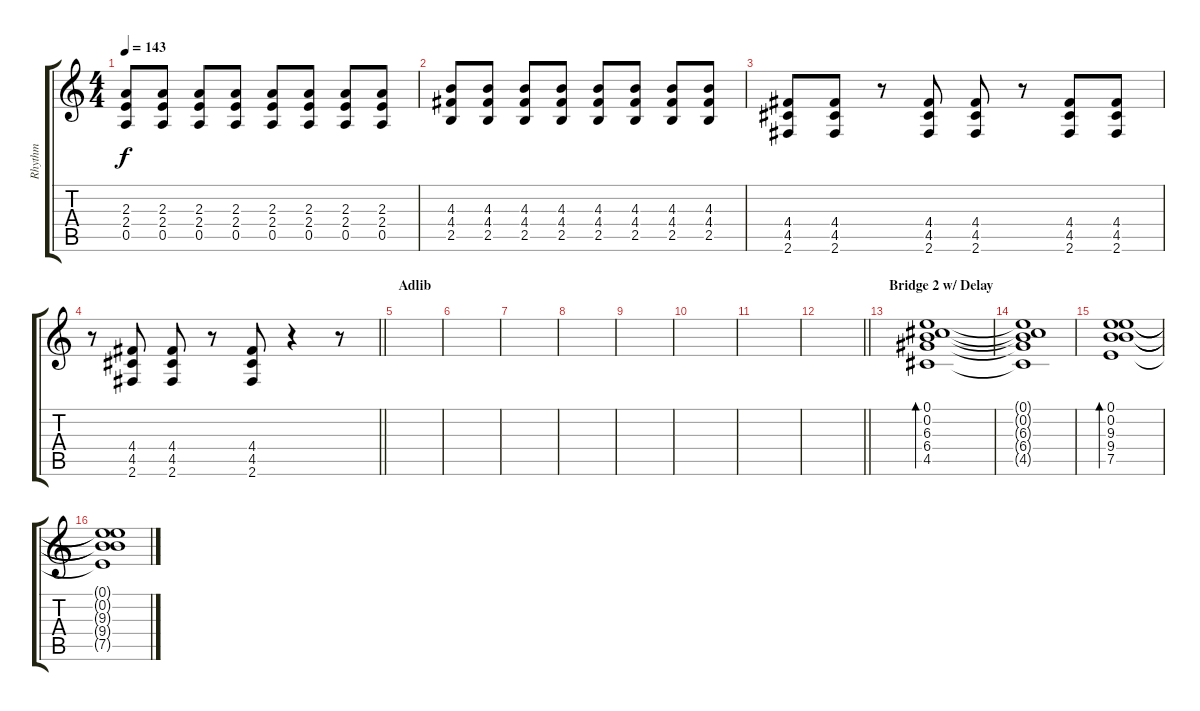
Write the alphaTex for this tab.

\track ("Rhythm" "Rhythm") {instrument distortionguitar}
\staff {score tabs}
\tuning (E4 B3 G3 D3 A2 E2) {hide}
\ts (4 4)
\tempo 143
\clef g2
\ks c
(2.3 2.4 0.5).8{dy f} (2.3 2.4 0.5).8 (2.3 2.4 0.5).8 (2.3 2.4 0.5).8 (2.3 2.4 0.5).8 (2.3 2.4 0.5).8 (2.3 2.4 0.5).8 (2.3 2.4 0.5).8 |
(4.3 4.4 2.5).8 (4.3 4.4 2.5).8 (4.3 4.4 2.5).8 (4.3 4.4 2.5).8 (4.3 4.4 2.5).8 (4.3 4.4 2.5).8 (4.3 4.4 2.5).8 (4.3 4.4 2.5).8 |
(4.4 4.5 2.6).8 (4.4 4.5 2.6).8 r.8 (4.4 4.5 2.6).8 (4.4 4.5 2.6).8 r.8 (4.4 4.5 2.6).8 (4.4 4.5 2.6).8 |
\barLineRight lightlight
r.8 (4.4 4.5 2.6).8 (4.4 4.5 2.6).8 r.8 (4.4 4.5 2.6).8 r.4 r.8 |
\section ("" "Adlib")
|
|
|
|
|
|
|
\barLineRight lightlight
|
\section ("" "Bridge 2 w/ Delay")
(0.1 0.2 6.3 6.4 4.5).1{bd 240 instrument electricguitarjazz} |
(0.1{t} 0.2{t} 6.3{t} 6.4{t} 4.5{t}).1 |
(0.1 0.2 9.3 9.4 7.5).1{bd 120} |
(0.1{t} 0.2{t} 9.3{t} 9.4{t} 7.5{t}).1
